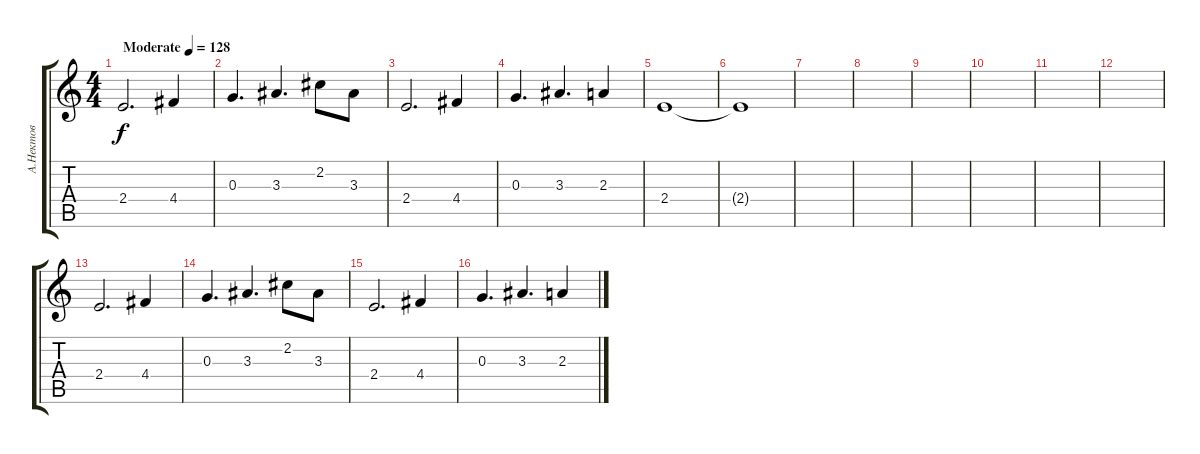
\track ("А.Нектов" "А.Нектов") {instrument overdrivenguitar}
\staff {score tabs}
\tuning (E4 B3 G3 D3 A2 E2) {hide}
\ts (4 4)
\tempo (128 "Moderate")
\clef g2
\ks c
2.4.2{d dy f instrument overdrivenguitar} 4.4.4 |
0.3.4{d} 3.3.4{d} 2.2.8 3.3.8 |
2.4.2{d} 4.4.4 |
0.3.4{d} 3.3.4{d} 2.3.4 |
2.4.1 |
2.4{t}.1 |
|
|
|
|
|
|
2.4.2{d} 4.4.4 |
0.3.4{d} 3.3.4{d} 2.2.8 3.3.8 |
2.4.2{d} 4.4.4 |
0.3.4{d} 3.3.4{d} 2.3.4
